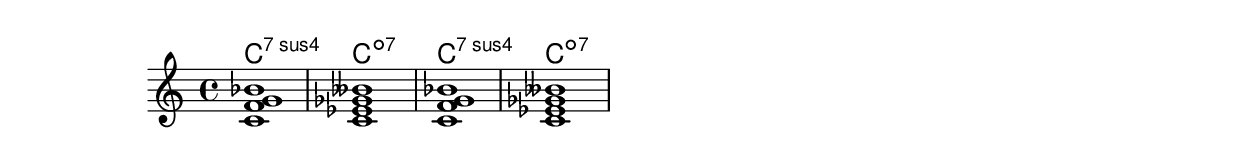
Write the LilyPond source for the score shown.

\version "1.7.18"
\header { texidoc = "The property @code{chordNameExceptions} can used
    to store a list of special notations for specific chords.

Putting the exceptions list encoded as
@example
 \\notes @{ <<c f g bes>>1-\\markup @{ \\super \"7\" \"wahh\" @} @}
@end example
into @code{chordNameExceptions} takes a little manoeuvring. The
following code transforms @code{chExceptionMusic} (which is a
sequential music) into a list of exceptions.
@example
  (sequential-music-to-chord-exceptions chExceptionMusic)
@end example
Then,
@example
(append
  ... ignatzekExceptions)
@end example
adds the new exceptions to the default ones, which are defined in
@file{ly/chord-modifier-init.ly}.
" }


% 7sus4 denoted with ^7 wahh
chExceptionMusic = \notes {
  <<c f g bes>>1-\markup { \super "7" "wahh" }}

% add to existing exceptions.
chExceptions = #(append
  (sequential-music-to-chord-exceptions chExceptionMusic)
  ignatzekExceptions)

theMusic =    \chords {
      c:7sus4 c:dim7
      \property Current.chordNameExceptions = #chExceptions
      c:7sus4 c:dim7 }

  
\score {
  < \context ChordNames \theMusic
    \context Voice \theMusic
  >  
  }
